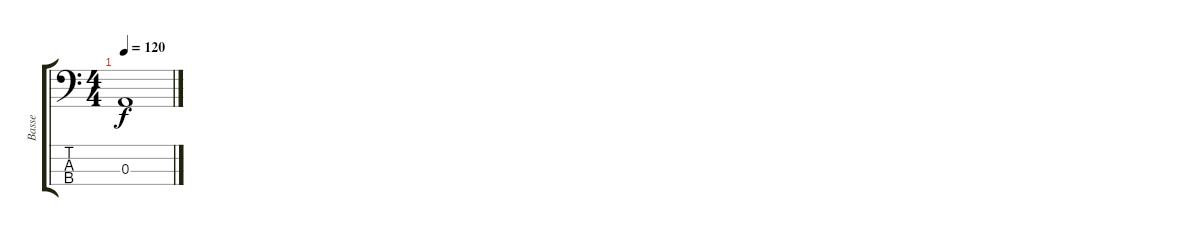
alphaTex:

\track ("Basse" "Basse") {instrument electricbasspick}
\staff {score tabs}
\tuning (G2 D2 A1 E1) {hide}
\ts (4 4)
\tempo 120
\clef f4
\ks c
0.3.1{dy f}
